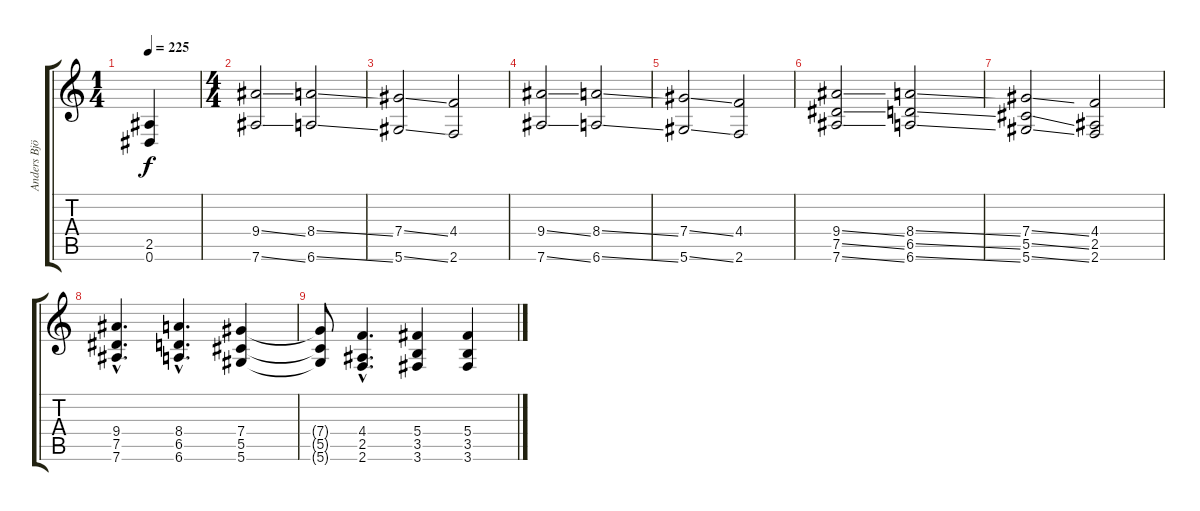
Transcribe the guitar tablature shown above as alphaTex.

\track ("Anders Björler" "Anders Bjö") {instrument distortionguitar}
\staff {score tabs}
\tuning (Eb4 Bb3 Gb3 Db3 Ab2 Eb2) {hide}
\ts (1 4)
\tempo 225
\clef g2
\ks c
(2.5{t} 0.6{t}).4{dy f} |
\ts (4 4)
(9.4{ss} 7.6{ss}).2 (8.4{ss} 6.6{ss}).2 |
(7.4{ss} 5.6{ss}).2 (4.4 2.6).2 |
(9.4{ss} 7.6{ss}).2 (8.4{ss} 6.6{ss}).2 |
(7.4{ss} 5.6{ss}).2 (4.4 2.6).2 |
(9.4{ss} 7.5{ss} 7.6{ss}).2 (8.4{ss} 6.5{ss} 6.6{ss}).2 |
(7.4{ss} 5.5{ss} 5.6{ss}).2 (4.4 2.5 2.6).2 |
(9.4{hac} 7.5{hac} 7.6{hac}).4{d} (8.4{hac} 6.5{hac} 6.6{hac}).4{d} (7.4 5.5 5.6).4 |
(7.4{t} 5.5{t} 5.6{t}).8 (4.4{hac} 2.5{hac} 2.6{hac}).4{d} (5.4 3.5 3.6).4 (5.4 3.5 3.6).4
